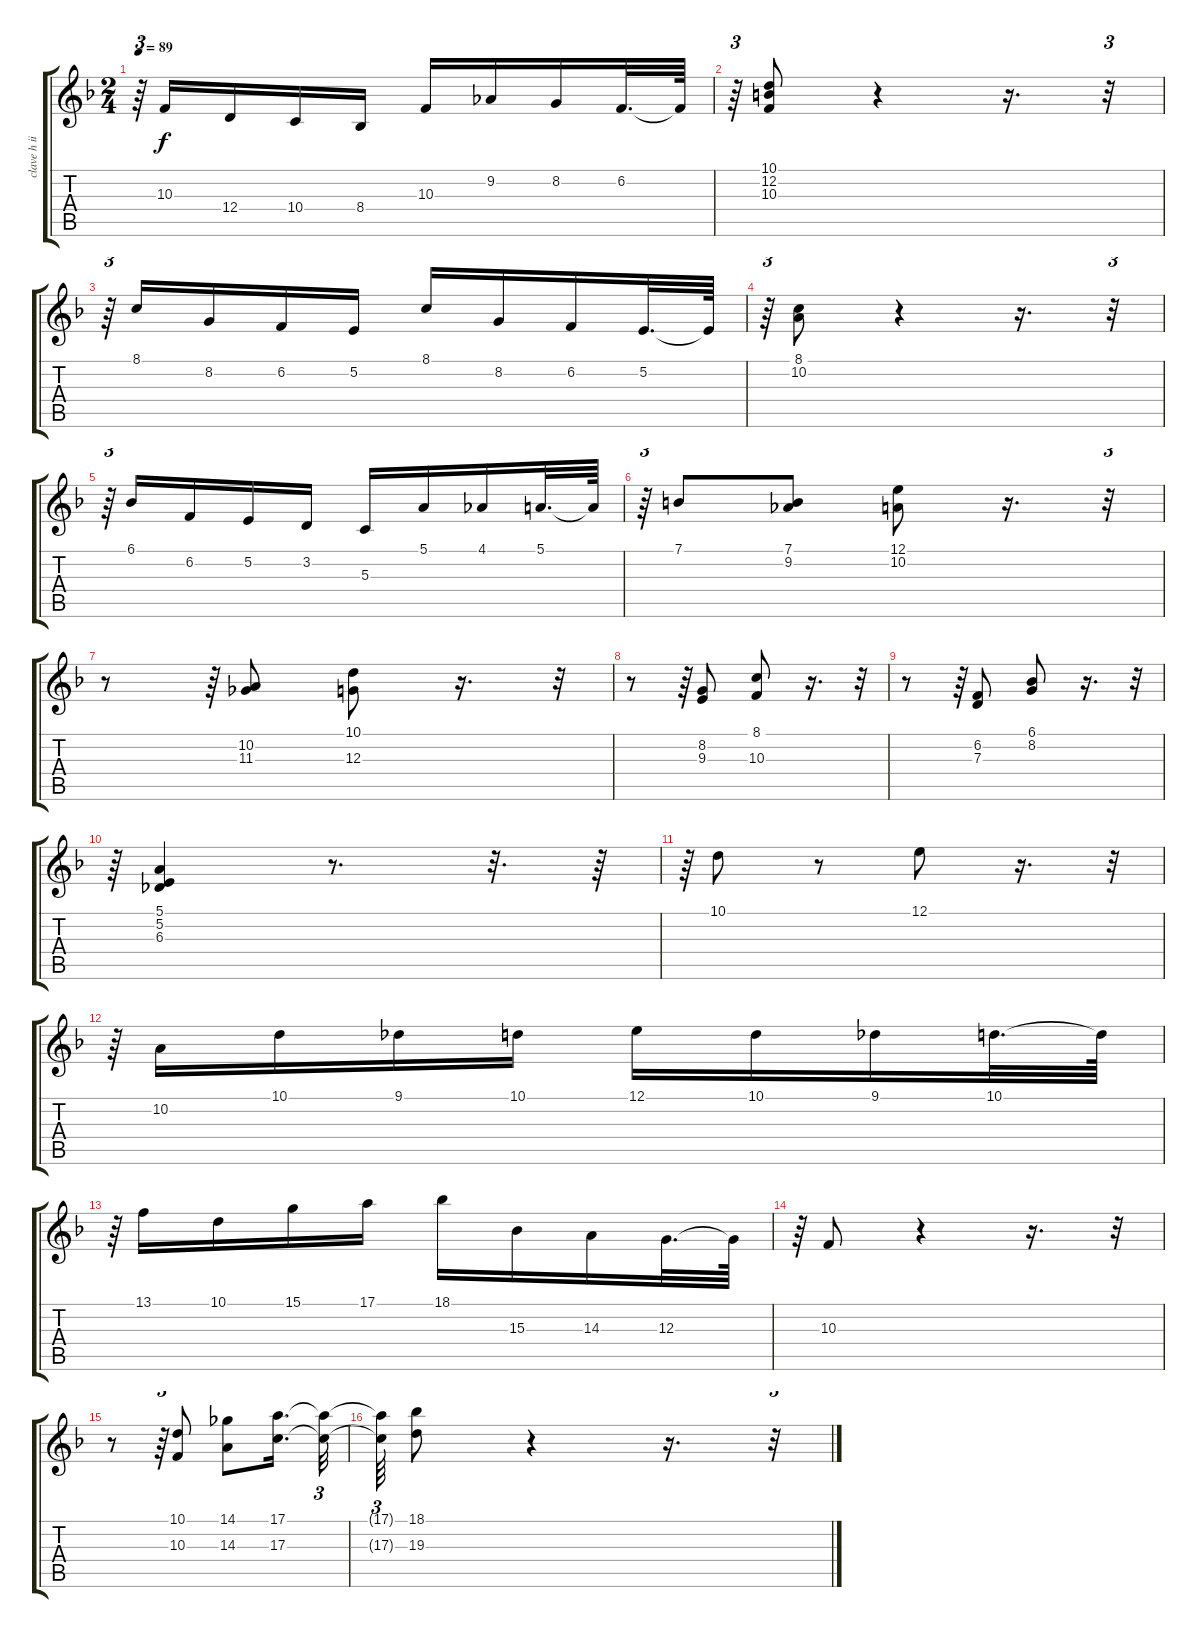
\track ("clave h ii" "clave h ii") {instrument harpsichord}
\staff {score tabs}
\tuning (E4 B3 G3 D3 A2 E2) {hide}
\ts (2 4)
\tempo 89
\clef g2
\ks dminor
r.64{tu (3 2) dy f} 10.3.16 12.4.16 10.4.16 8.4.16 10.3.16 9.2.16 8.2.16 6.2.32{d} 6.2{t}.64 |
r.64{tu (3 2)} (10.1 12.2 10.3).8 r.4 r.16{d} r.32{tu (3 2)} |
r.64{tu (3 2)} 8.1.16 8.2.16 6.2.16 5.2.16 8.1.16 8.2.16 6.2.16 5.2.32{d} 5.2{t}.64 |
r.64{tu (3 2)} (8.1 10.2).8 r.4 r.16{d} r.32{tu (3 2)} |
r.64{tu (3 2)} 6.1.16 6.2.16 5.2.16 3.2.16 5.3.16 5.1.16 4.1.16 5.1.32{d} 5.1{t}.64 |
r.64{tu (3 2)} 7.1.8 (7.1 9.2).8 (12.1 10.2).8 r.16{d} r.32{tu (3 2)} |
r.8 r.64{tu (3 2)} (10.2 11.3).8 (10.1 12.3).8 r.16{d} r.32{tu (3 2)} |
r.8 r.64{tu (3 2)} (8.2 9.3).8 (8.1 10.3).8 r.16{d} r.32{tu (3 2)} |
r.8 r.64{tu (3 2)} (6.2 7.3).8 (6.1 8.2).8 r.16{d} r.32{tu (3 2)} |
r.64{tu (3 2)} (5.1 5.2 6.3).4 r.8{d} r.32{d} r.64 |
r.64{tu (3 2)} 10.1.8 r.8 12.1.8 r.16{d} r.32{tu (3 2)} |
r.64{tu (3 2)} 10.2.16 10.1.16 9.1.16 10.1.16 12.1.16 10.1.16 9.1.16 10.1.32{d} 10.1{t}.64 |
r.64{tu (3 2)} 13.1.16 10.1.16 15.1.16 17.1.16 18.1.16 15.3.16 14.3.16 12.3.32{d} 12.3{t}.64 |
r.64{tu (3 2)} 10.3.8 r.4 r.16{d} r.32{tu (3 2)} |
r.8 r.64{tu (3 2)} (10.1 10.3).8 (14.1 14.3).8 (17.1 17.3).16{d} (17.1{t} 17.3{t}).32{tu (3 2)} |
(17.1{t} 17.3{t}).64{tu (3 2)} (18.1 19.3).8 r.4 r.16{d} r.32{tu (3 2)}
